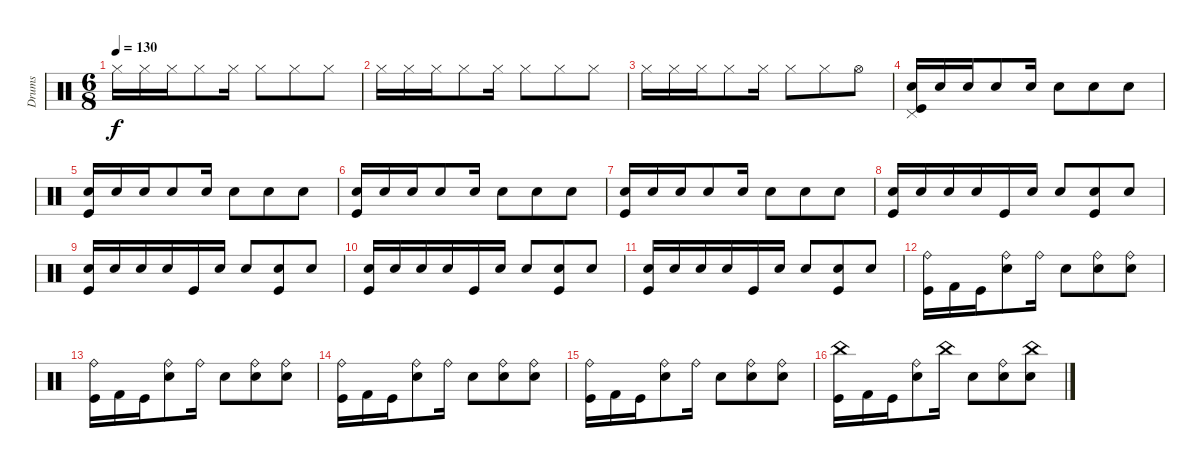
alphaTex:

\track ("Drums" "Drums") {instrument percussion}
\staff {score}
\articulation defaults
\ts (6 8)
\tempo 130
\clef neutral
\ks c "Hi-Hat (closed)".16{dy f} "Hi-Hat (closed)".16 "Hi-Hat (closed)".16 "Hi-Hat (closed)".8 "Hi-Hat (closed)".16 "Hi-Hat (closed)".8 "Hi-Hat (closed)".8 "Hi-Hat (closed)".8
|
"Hi-Hat (closed)".16 "Hi-Hat (closed)".16 "Hi-Hat (closed)".16 "Hi-Hat (closed)".8 "Hi-Hat (closed)".16 "Hi-Hat (closed)".8 "Hi-Hat (closed)".8 "Hi-Hat (closed)".8 |
"Hi-Hat (closed)".16 "Hi-Hat (closed)".16 "Hi-Hat (closed)".16 "Hi-Hat (closed)".8 "Hi-Hat (closed)".16 "Hi-Hat (closed)".8 "Hi-Hat (closed)".8 "Hi-Hat (open)".8 |
("Pedal Hi-Hat (hit)" "Kick (hit)" "Snare (hit) 2").16 "Snare (hit) 2".16 "Snare (hit) 2".16 "Snare (hit) 2".8 "Snare (hit) 2".16 "Snare (hit) 2".8 "Snare (hit) 2".8 "Snare (hit) 2".8 |
("Kick (hit)" "Snare (hit) 2").16 "Snare (hit) 2".16 "Snare (hit) 2".16 "Snare (hit) 2".8 "Snare (hit) 2".16 "Snare (hit) 2".8 "Snare (hit) 2".8 "Snare (hit) 2".8 |
("Kick (hit)" "Snare (hit) 2").16 "Snare (hit) 2".16 "Snare (hit) 2".16 "Snare (hit) 2".8 "Snare (hit) 2".16 "Snare (hit) 2".8 "Snare (hit) 2".8 "Snare (hit) 2".8 |
("Kick (hit)" "Snare (hit) 2").16 "Snare (hit) 2".16 "Snare (hit) 2".16 "Snare (hit) 2".8 "Snare (hit) 2".16 "Snare (hit) 2".8 "Snare (hit) 2".8 "Snare (hit) 2".8 |
("Kick (hit)" "Snare (hit) 2").16 "Snare (hit) 2".16 "Snare (hit) 2".16 "Snare (hit) 2".16 "Kick (hit)".16 "Snare (hit) 2".16 "Snare (hit) 2".8 ("Snare (hit) 2" "Kick (hit)").8 "Snare (hit) 2".8 |
("Kick (hit)" "Snare (hit) 2").16 "Snare (hit) 2".16 "Snare (hit) 2".16 "Snare (hit) 2".16 "Kick (hit)".16 "Snare (hit) 2".16 "Snare (hit) 2".8 ("Snare (hit) 2" "Kick (hit)").8 "Snare (hit) 2".8 |
("Kick (hit)" "Snare (hit) 2").16 "Snare (hit) 2".16 "Snare (hit) 2".16 "Snare (hit) 2".16 "Kick (hit)".16 "Snare (hit) 2".16 "Snare (hit) 2".8 ("Snare (hit) 2" "Kick (hit)").8 "Snare (hit) 2".8 |
("Kick (hit)" "Snare (hit) 2").16 "Snare (hit) 2".16 "Snare (hit) 2".16 "Snare (hit) 2".16 "Kick (hit)".16 "Snare (hit) 2".16 "Snare (hit) 2".8 ("Snare (hit) 2" "Kick (hit)").8 "Snare (hit) 2".8 |
("Ride (bell)" "Kick (hit)").16 "Kick (hit) 2".16 "Kick (hit)".16 ("Ride (bell)" "Snare (hit) 2").8 "Ride (bell)".16 "Snare (hit) 2".8 ("Ride (bell)" "Snare (hit) 2").8 ("Ride (bell)" "Snare (hit) 2").8 |
("Ride (bell)" "Kick (hit)").16 "Kick (hit) 2".16 "Kick (hit)".16 ("Ride (bell)" "Snare (hit) 2").8 "Ride (bell)".16 "Snare (hit) 2".8 ("Ride (bell)" "Snare (hit) 2").8 ("Ride (bell)" "Snare (hit) 2").8 |
("Ride (bell)" "Kick (hit)").16 "Kick (hit) 2".16 "Kick (hit)".16 ("Ride (bell)" "Snare (hit) 2").8 "Ride (bell)".16 "Snare (hit) 2".8 ("Ride (bell)" "Snare (hit) 2").8 ("Ride (bell)" "Snare (hit) 2").8 |
("Ride (bell)" "Kick (hit)").16 "Kick (hit) 2".16 "Kick (hit)".16 ("Ride (bell)" "Snare (hit) 2").8 "Ride (bell)".16 "Snare (hit) 2".8 ("Ride (bell)" "Snare (hit) 2").8 ("Ride (bell)" "Snare (hit) 2").8 |
("China (hit)" "Kick (hit)").16 "Kick (hit) 2".16 "Kick (hit)".16 ("Ride (bell)" "Snare (hit) 2").8 "China (hit)".16 "Snare (hit) 2".8 ("Ride (bell)" "Snare (hit) 2").8 ("China (hit)" "Snare (hit) 2").8
